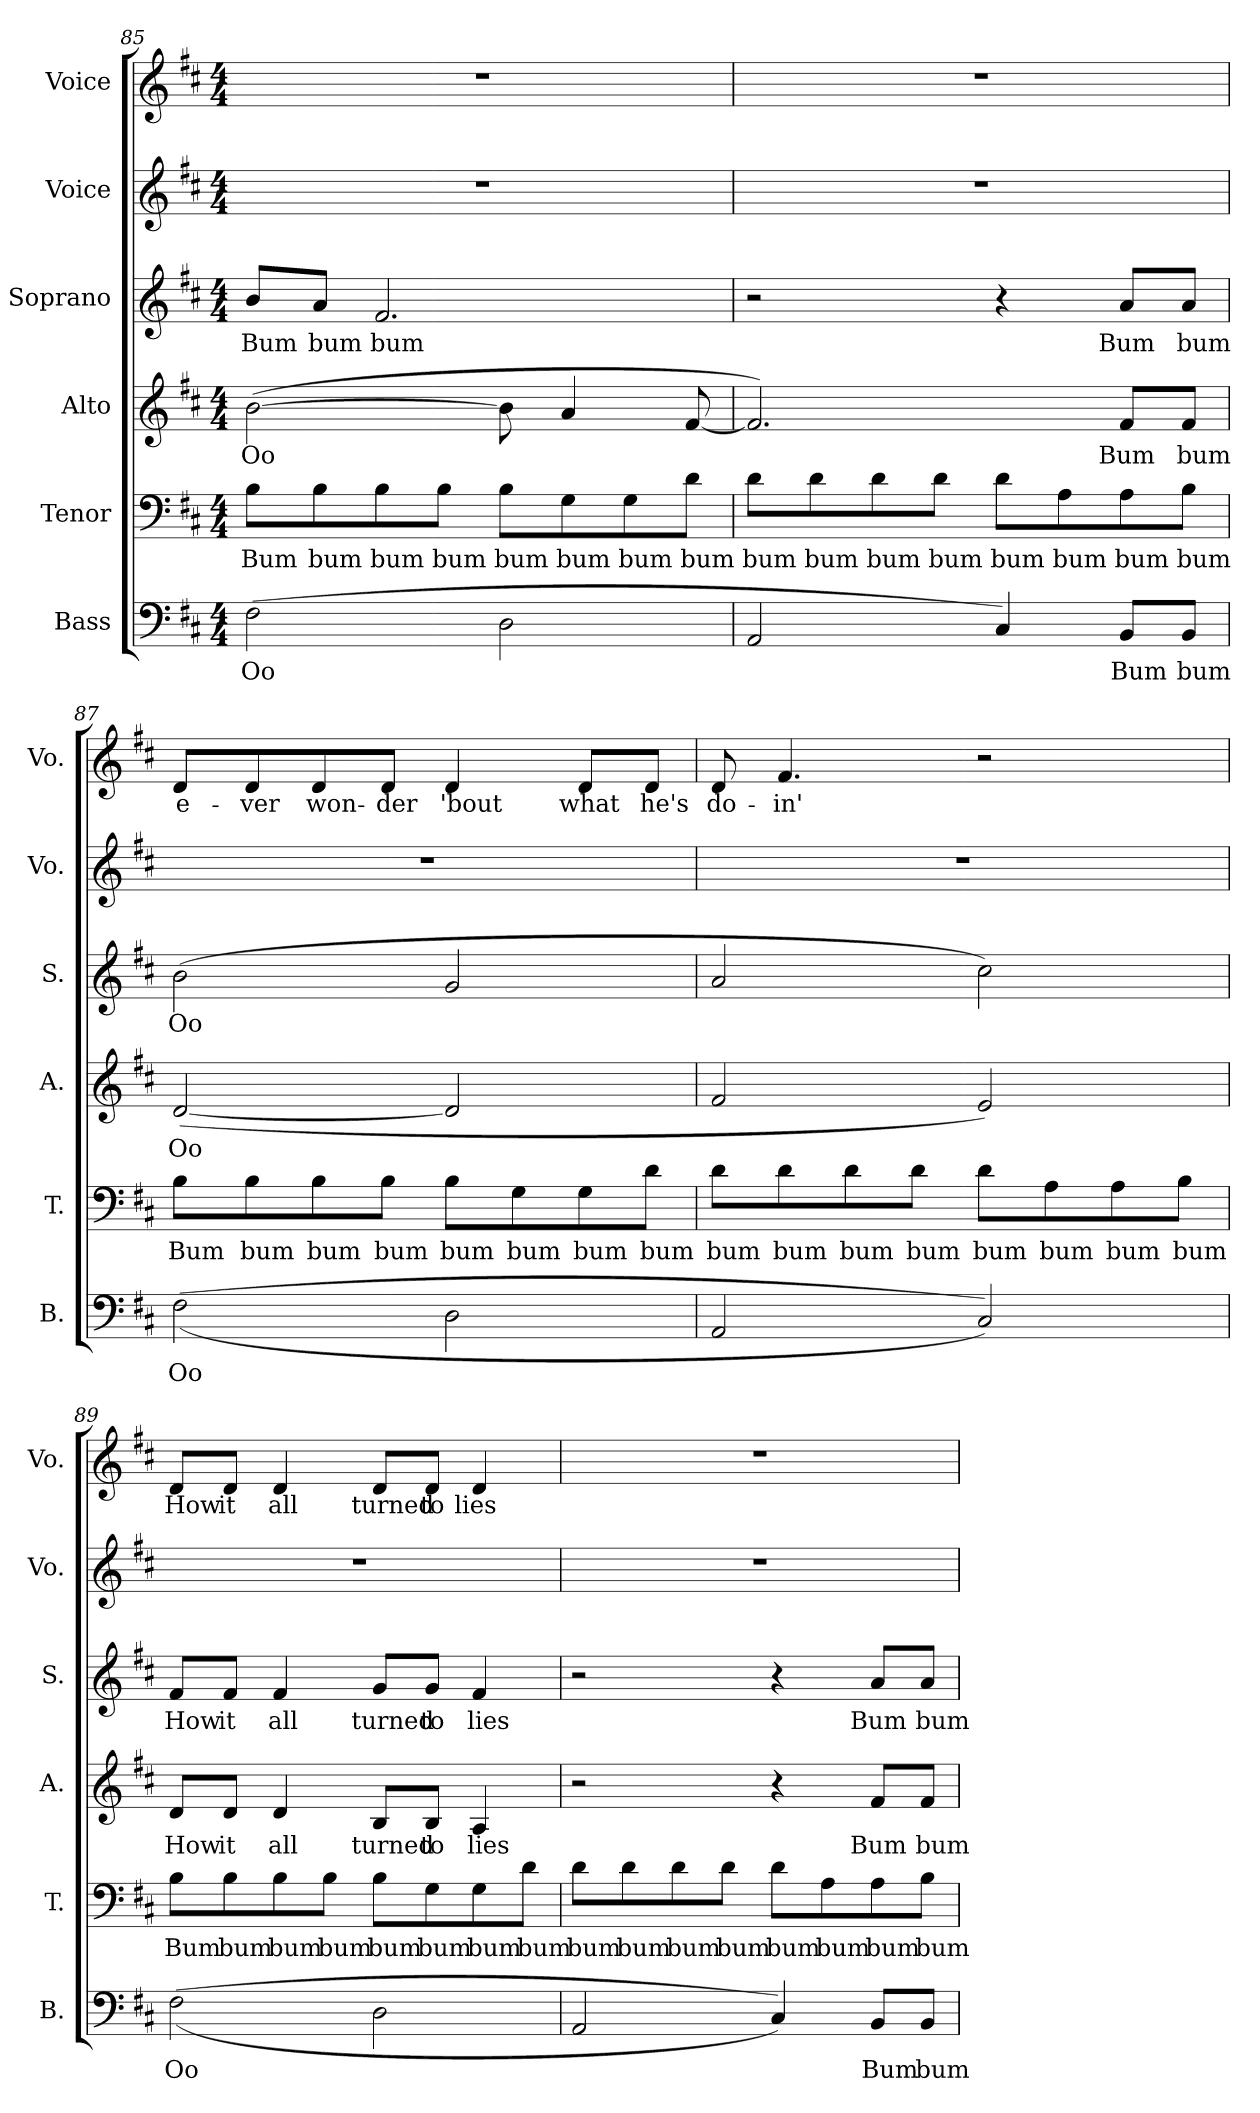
**kern	**text	**kern	**text	**kern	**text	**kern	**text	**kern	**kern	**text
*part6	*part6	*part5	*part5	*part4	*part4	*part3	*part3	*part2	*part1	*part1
*staff6	*staff6	*staff5	*staff5	*staff4	*staff4	*staff3	*staff3	*staff2	*staff1	*staff1
*I"Bass	*	*I"Tenor	*	*I"Alto	*	*I"Soprano	*	*I"Voice	*I"Voice	*
*I'B.	*	*I'T.	*	*I'A.	*	*I'S.	*	*I'Vo.	*I'Vo.	*
*clefF4	*	*clefF4	*	*clefG2	*	*clefG2	*	*clefG2	*clefG2	*
*k[f#c#]	*	*k[f#c#]	*	*k[f#c#]	*	*k[f#c#]	*	*k[f#c#]	*k[f#c#]	*
*M4/4	*	*M4/4	*	*M4/4	*	*M4/4	*	*M4/4	*M4/4	*
=85	=85	=85	=85	=85	=85	=85	=85	=85	=85	=85
(2F#\	Oo	8B\L	Bum	([2b\	Oo	8b/L	Bum	1r	1r	.
.	.	8B\	bum	.	.	8a/J	bum	.	.	.
.	.	8B\	bum	.	.	2.f#/	bum	.	.	.
.	.	8B\J	bum	.	.	.	.	.	.	.
2D\	.	8B\L	bum	8b\]	.	.	.	.	.	.
.	.	8G\	bum	4a/	.	.	.	.	.	.
.	.	8G\	bum	.	.	.	.	.	.	.
.	.	8d\J	bum	[8f#/	.	.	.	.	.	.
!!LO:PB:g=z
=86	=86	=86	=86	=86	=86	=86	=86	=86	=86	=86
2AA/	.	8d\L	bum	2.f#/])	.	2r	.	1r	1r	.
.	.	8d\	bum	.	.	.	.	.	.	.
.	.	8d\	bum	.	.	.	.	.	.	.
.	.	8d\J	bum	.	.	.	.	.	.	.
4C#/)	.	8d\L	bum	.	.	4r	.	.	.	.
.	.	8A\	bum	.	.	.	.	.	.	.
8BB/L	Bum	8A\	bum	8f#/L	Bum	8a/L	Bum	.	.	.
8BB/J	bum	8B\J	bum	8f#/J	bum	8a/J	bum	.	.	.
=87	=87	=87	=87	=87	=87	=87	=87	=87	=87	=87
((2F#\	Oo	8B\L	Bum	([2d/	Oo	(2b\	Oo	1r	8d/L	e-
.	.	8B\	bum	.	.	.	.	.	8d/	-ver
.	.	8B\	bum	.	.	.	.	.	8d/	won-
.	.	8B\J	bum	.	.	.	.	.	8d/J	-der
2D\	.	8B\L	bum	2d/]	.	2g/	.	.	4d/	'bout
.	.	8G\	bum	.	.	.	.	.	.	.
.	.	8G\	bum	.	.	.	.	.	8d/L	what
.	.	8d\J	bum	.	.	.	.	.	8d/J	he's
!!LO:LB:g=z
=88	=88	=88	=88	=88	=88	=88	=88	=88	=88	=88
2AA/	.	8d\L	bum	2f#/	.	2a/	.	1r	8d/	do-
.	.	8d\	bum	.	.	.	.	.	4.f#/	-in'
.	.	8d\	bum	.	.	.	.	.	.	.
.	.	8d\J	bum	.	.	.	.	.	.	.
2C#/))	.	8d\L	bum	2e/)	.	2cc#\)	.	.	2r	.
.	.	8A\	bum	.	.	.	.	.	.	.
.	.	8A\	bum	.	.	.	.	.	.	.
.	.	8B\J	bum	.	.	.	.	.	.	.
=89	=89	=89	=89	=89	=89	=89	=89	=89	=89	=89
((2F#\	Oo	8B\L	Bum	8d/L	How	8f#/L	How	1r	8d/L	How
.	.	8B\	bum	8d/J	it	8f#/J	it	.	8d/J	it
.	.	8B\	bum	4d/	all	4f#/	all	.	4d/	all
.	.	8B\J	bum	.	.	.	.	.	.	.
2D\	.	8B\L	bum	8B/L	turned	8g/L	turned	.	8d/L	turned
.	.	8G\	bum	8B/J	to	8g/J	to	.	8d/J	to
.	.	8G\	bum	4A/	lies	4f#/	lies	.	4d/	lies
.	.	8d\J	bum	.	.	.	.	.	.	.
!!LO:PB:g=z
=90	=90	=90	=90	=90	=90	=90	=90	=90	=90	=90
2AA/	.	8d\L	bum	2r	.	2r	.	1r	1r	.
.	.	8d\	bum	.	.	.	.	.	.	.
.	.	8d\	bum	.	.	.	.	.	.	.
.	.	8d\J	bum	.	.	.	.	.	.	.
4C#/))	.	8d\L	bum	4r	.	4r	.	.	.	.
.	.	8A\	bum	.	.	.	.	.	.	.
8BB/L	Bum	8A\	bum	8f#/L	Bum	8a/L	Bum	.	.	.
8BB/J	bum	8B\J	bum	8f#/J	bum	8a/J	bum	.	.	.
=	=	=	=	=	=	=	=	=	=	=
*-	*-	*-	*-	*-	*-	*-	*-	*-	*-	*-
